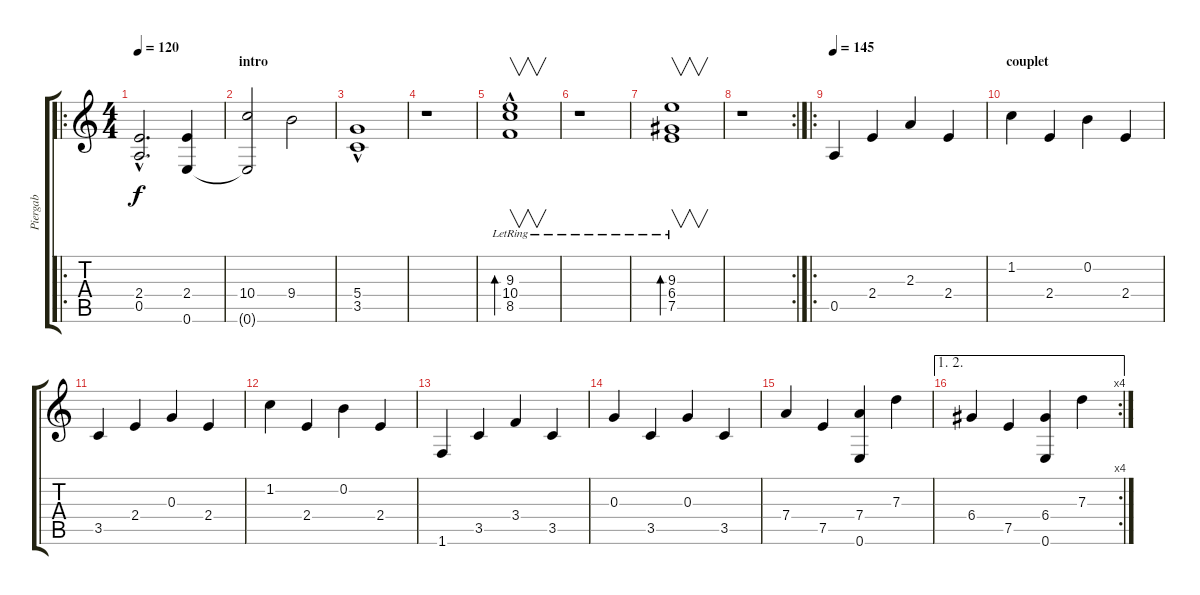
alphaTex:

\track ("Piergab" "Piergab") {instrument electricguitarmuted}
\staff {score tabs}
\tuning (E4 B3 G3 D3 A2 E2) {hide}
\ro
\ts (4 4)
\tempo 120
\clef g2
\ks c
(2.4{hac} 0.5{hac}).2{d dy f instrument acousticguitarsteel} (2.4 0.6).4 |
\section ("" "intro")
(10.4 0.6{t}).2 9.4.2 |
(5.4{hac} 3.5).1 |
r.1 |
(9.3{hac lr} 10.4{lr} 8.5{lr}).1{v bd 240} |
r.1 |
(9.3{lr} 6.4{lr} 7.5{lr}).1{v bd 480} |
\rc 2
r.1 |
\ro
\tempo 145
0.5.4{balance 3 instrument guitarharmonics} 2.4.4 2.3.4 2.4.4 |
\section ("" "couplet")
1.2.4 2.4.4 0.2.4 2.4.4 |
3.5.4 2.4.4 0.3.4 2.4.4 |
1.2.4 2.4.4 0.2.4 2.4.4 |
1.6.4 3.5.4 3.4.4 3.5.4 |
\section ("" "")
0.3.4 3.5.4 0.3.4 3.5.4 |
7.4.4 7.5.4 (7.4 0.6).4 7.3.4 |
\ae (1 2)
\rc 4
6.4.4 7.5.4 (6.4 0.6).4 7.3.4
